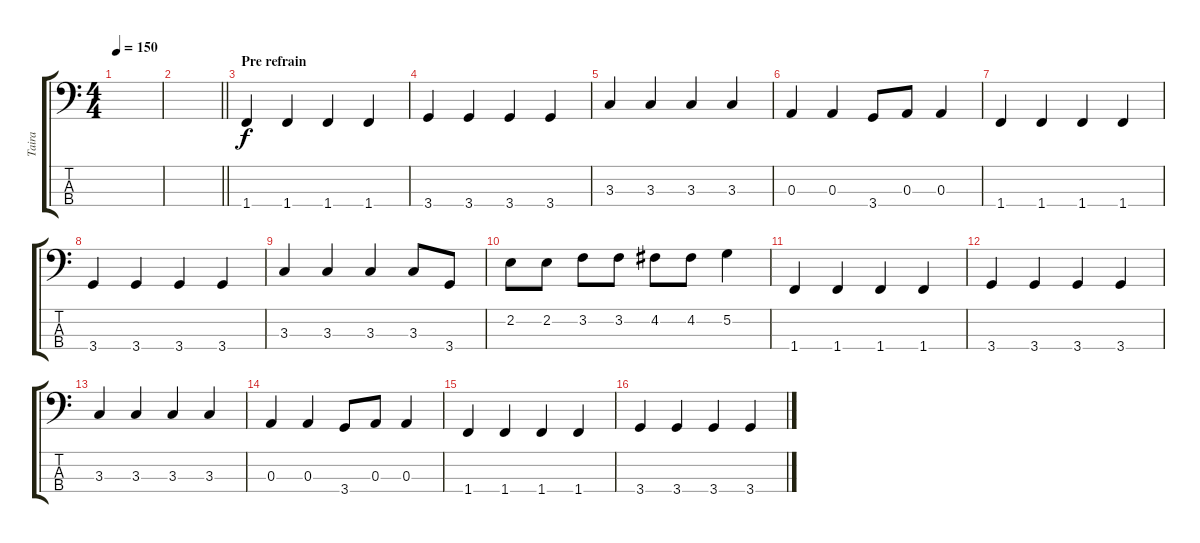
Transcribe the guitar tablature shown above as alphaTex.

\track ("Taira" "Taira") {instrument electricbassfinger}
\staff {score tabs}
\tuning (G2 D2 A1 E1) {hide}
\ts (4 4)
\tempo 150
\clef f4
\ks c
|
\barLineRight lightlight
|
\section ("" "Pre refrain")
1.4.4 1.4.4 1.4.4 1.4.4 |
3.4.4 3.4.4 3.4.4 3.4.4 |
3.3.4 3.3.4 3.3.4 3.3.4 |
0.3.4 0.3.4 3.4.8 0.3.8 0.3.4 |
1.4.4 1.4.4 1.4.4 1.4.4 |
3.4.4 3.4.4 3.4.4 3.4.4 |
3.3.4 3.3.4 3.3.4 3.3.8 3.4.8 |
2.2.8 2.2.8 3.2.8 3.2.8 4.2.8 4.2.8 5.2.4 |
1.4.4 1.4.4 1.4.4 1.4.4 |
3.4.4 3.4.4 3.4.4 3.4.4 |
3.3.4 3.3.4 3.3.4 3.3.4 |
0.3.4 0.3.4 3.4.8 0.3.8 0.3.4 |
1.4.4 1.4.4 1.4.4 1.4.4 |
3.4.4 3.4.4 3.4.4 3.4.4
